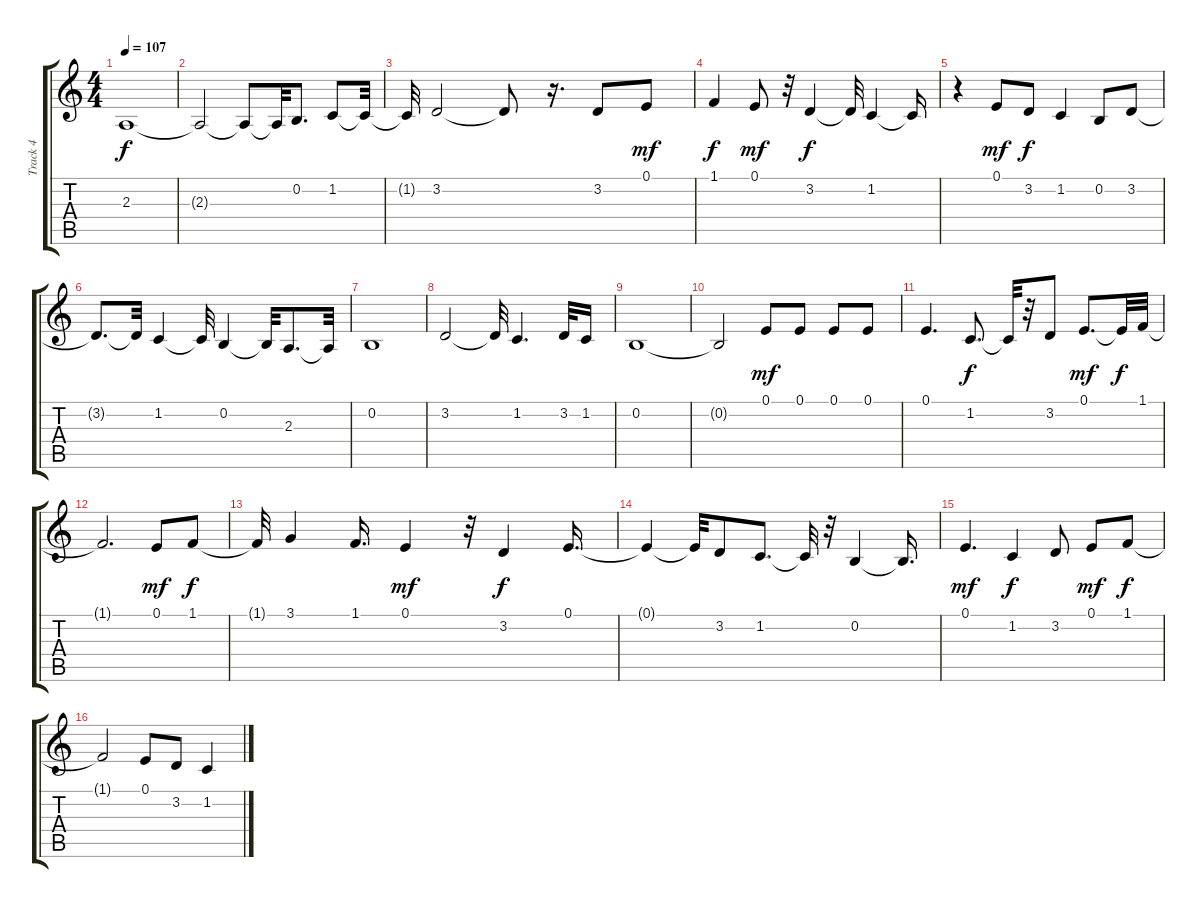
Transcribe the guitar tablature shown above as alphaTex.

\track ("Track 4" "Track 4") {instrument choiraahs}
\staff {score tabs}
\tuning (E4 B3 G3 D3 A2 E2) {hide}
\ts (4 4)
\tempo 107
\clef g2
\ks c
2.3.1{dy f} |
2.3{t}.2 2.3{t}.8 2.3{t}.32 0.2.8{d} 1.2.8 1.2{t}.32 |
1.2{t}.32 3.2.2 3.2{t}.8 r.16{d} 3.2.8 0.1.8{dy mf} |
1.1.4{dy f} 0.1.8{dy mf} r.32 3.2.4{dy f} 3.2{t}.32 1.2.4 1.2{t}.16 |
r.4 0.1.8{dy mf} 3.2.8{dy f} 1.2.4 0.2.8 3.2.8 |
3.2{t}.8{d} 3.2{t}.32 1.2.4 1.2{t}.32 0.2.4 0.2{t}.32 2.3.8{d} 2.3{t}.32 |
0.2.1 |
3.2.2 3.2{t}.32 1.2.4{d} 3.2.32 1.2.16 |
0.2.1 |
0.2{t}.2 0.1.8{dy mf} 0.1.8 0.1.8 0.1.8 |
0.1.4{d} 1.2.8{d dy f} 1.2{t}.32 r.32 3.2.8 0.1.8{d dy mf} 0.1{t}.32{dy f} 1.1.32 |
1.1{t}.2{d} 0.1.8{dy mf} 1.1.8{dy f} |
1.1{t}.32 3.1.4 1.1.16{d} 0.1.4{dy mf} r.32 3.2.4{dy f} 0.1.16{d} |
0.1{t}.4 0.1{t}.32 3.2.8 1.2.8{d} 1.2{t}.32 r.32 0.2.4 0.2{t}.16{d} |
0.1.4{d dy mf} 1.2.4{dy f} 3.2.8 0.1.8{dy mf} 1.1.8{dy f} |
1.1{t}.2 0.1.8 3.2.8 1.2.4
